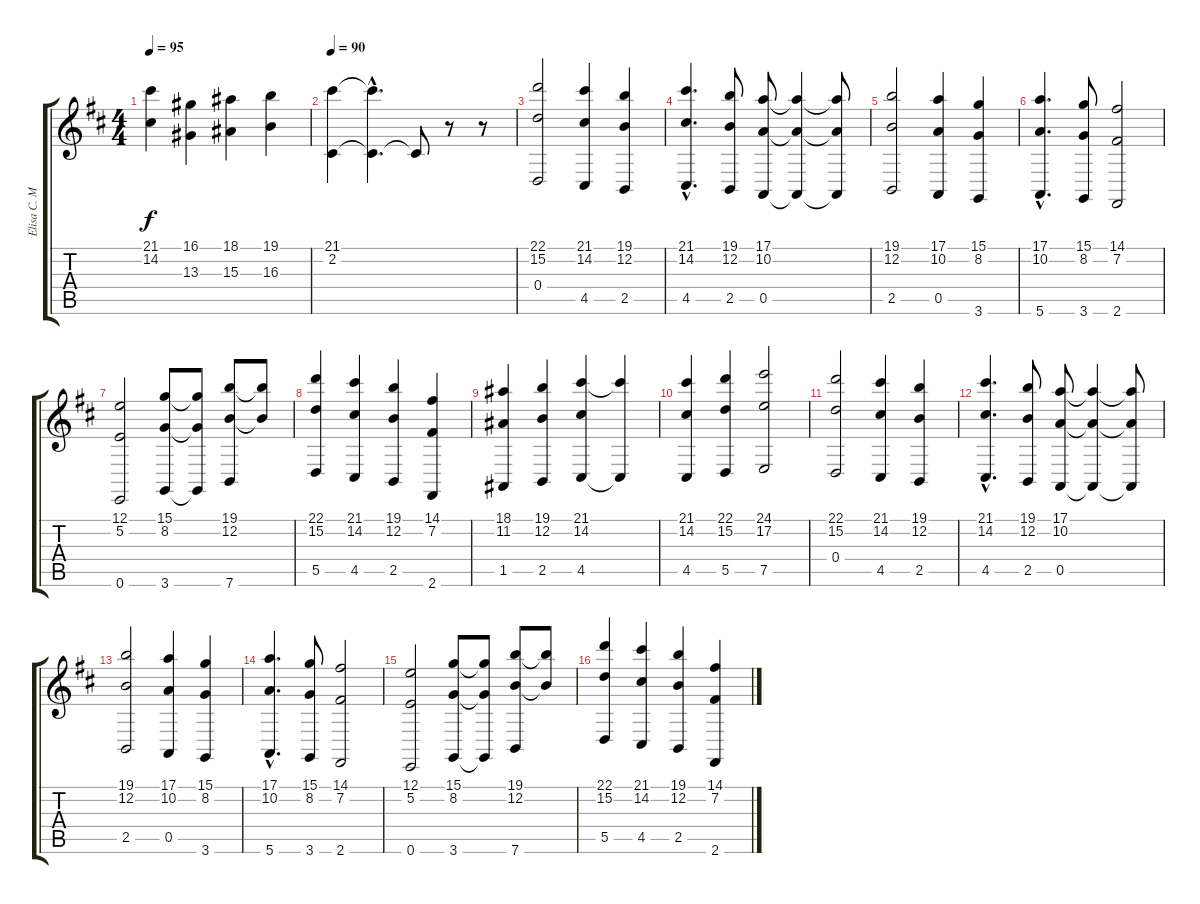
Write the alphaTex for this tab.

\track ("Elisa C. Martin - vocal" "Elisa C. M") {instrument fx5brightness}
\staff {score tabs}
\tuning (E4 B3 G3 D3 A2 E2) {hide}
\ts (4 4)
\tempo 95
\clef g2
\ks bminor
(21.1 14.2).4{dy f} (16.1 13.3).4 (18.1 15.3).4 (19.1 16.3).4 |
\tempo 90
(21.1 2.2).4 (21.1{hac t} 2.2{hac t}).4{d} 2.2{t}.8 r.8 r.8 |
(22.1 15.2 0.4).2 (21.1 14.2 4.5).4 (19.1 12.2 2.5).4 |
(21.1{hac} 14.2{hac} 4.5{hac}).4{d} (19.1 12.2 2.5).8 (17.1 10.2 0.5).8 (17.1{t} 10.2{t} 0.5{t}).4 (17.1{t} 10.2{t} 0.5{t}).8 |
(19.1 12.2 2.5).2 (17.1 10.2 0.5).4 (15.1 8.2 3.6).4 |
(17.1{hac} 10.2{hac} 5.6{hac}).4{d} (15.1 8.2 3.6).8 (14.1 7.2 2.6).2 |
(12.1 5.2 0.6).2 (15.1 8.2 3.6).8 (15.1{t} 8.2{t} 3.6{t}).8 (19.1 12.2 7.6).8 (19.1{t} 12.2{t}).8 |
(22.1 15.2 5.5).4 (21.1 14.2 4.5).4 (19.1 12.2 2.5).4 (14.1 7.2 2.6).4 |
(18.1 11.2 1.5).4 (19.1 12.2 2.5).4 (21.1 14.2 4.5).4 (21.1{t} 4.5{t}).4 |
(21.1 14.2 4.5).4 (22.1 15.2 5.5).4 (24.1 17.2 7.5).2 |
(22.1 15.2 0.4).2 (21.1 14.2 4.5).4 (19.1 12.2 2.5).4 |
(21.1{hac} 14.2{hac} 4.5{hac}).4{d} (19.1 12.2 2.5).8 (17.1 10.2 0.5).8 (17.1{t} 10.2{t} 0.5{t}).4 (17.1{t} 10.2{t} 0.5{t}).8 |
(19.1 12.2 2.5).2 (17.1 10.2 0.5).4 (15.1 8.2 3.6).4 |
(17.1{hac} 10.2{hac} 5.6{hac}).4{d} (15.1 8.2 3.6).8 (14.1 7.2 2.6).2 |
(12.1 5.2 0.6).2 (15.1 8.2 3.6).8 (15.1{t} 8.2{t} 3.6{t}).8 (19.1 12.2 7.6).8 (19.1{t} 12.2{t}).8 |
(22.1 15.2 5.5).4 (21.1 14.2 4.5).4 (19.1 12.2 2.5).4 (14.1 7.2 2.6).4
